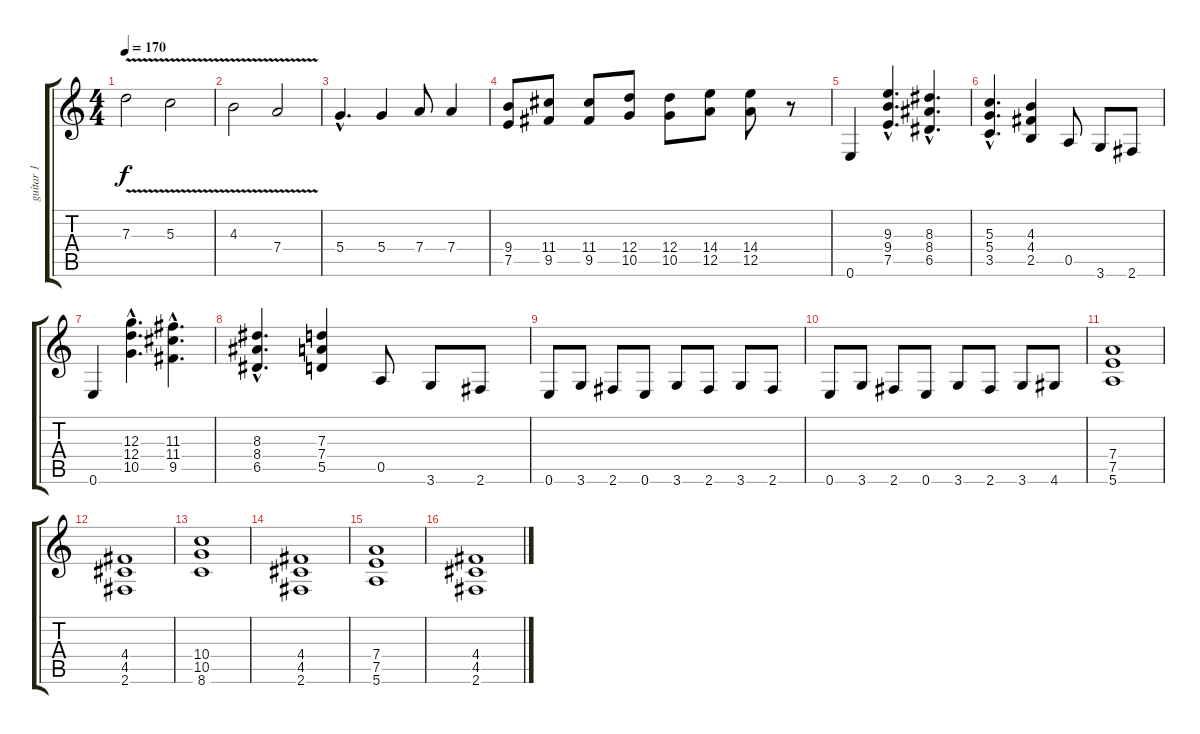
\track ("guitar 1" "guitar 1") {instrument distortionguitar}
\staff {score tabs}
\tuning (E4 B3 G3 D3 A2 E2) {hide}
\ts (4 4)
\tempo 170
\clef g2
\ks c
7.3{v}.2{dy f} 5.3{v}.2 |
4.3{v}.2 7.4{v}.2 |
5.4{hac}.4{d} 5.4.4 7.4.8 7.4.4 |
(9.4 7.5).8 (11.4 9.5).8 (11.4 9.5).8 (12.4 10.5).8 (12.4 10.5).8 (14.4 12.5).8 (14.4 12.5).8 r.8 |
0.6.4 (9.3{hac} 9.4{hac} 7.5{hac}).4{d} (8.3{hac} 8.4{hac} 6.5{hac}).4{d} |
(5.3{hac} 5.4{hac} 3.5{hac}).4{d} (4.3 4.4 2.5).4 0.5.8 3.6.8 2.6.8 |
0.6.4 (12.3{hac} 12.4{hac} 10.5{hac}).4{d} (11.3{hac} 11.4{hac} 9.5{hac}).4{d} |
(8.3{hac} 8.4{hac} 6.5{hac}).4{d} (7.3 7.4 5.5).4 0.5.8 3.6.8 2.6.8 |
0.6.8 3.6.8 2.6.8 0.6.8 3.6.8 2.6.8 3.6.8 2.6.8 |
0.6.8 3.6.8 2.6.8 0.6.8 3.6.8 2.6.8 3.6.8 4.6.8 |
(7.4 7.5 5.6).1 |
(4.4 4.5 2.6).1 |
(10.4 10.5 8.6).1 |
(4.4 4.5 2.6).1 |
(7.4 7.5 5.6).1 |
(4.4 4.5 2.6).1
